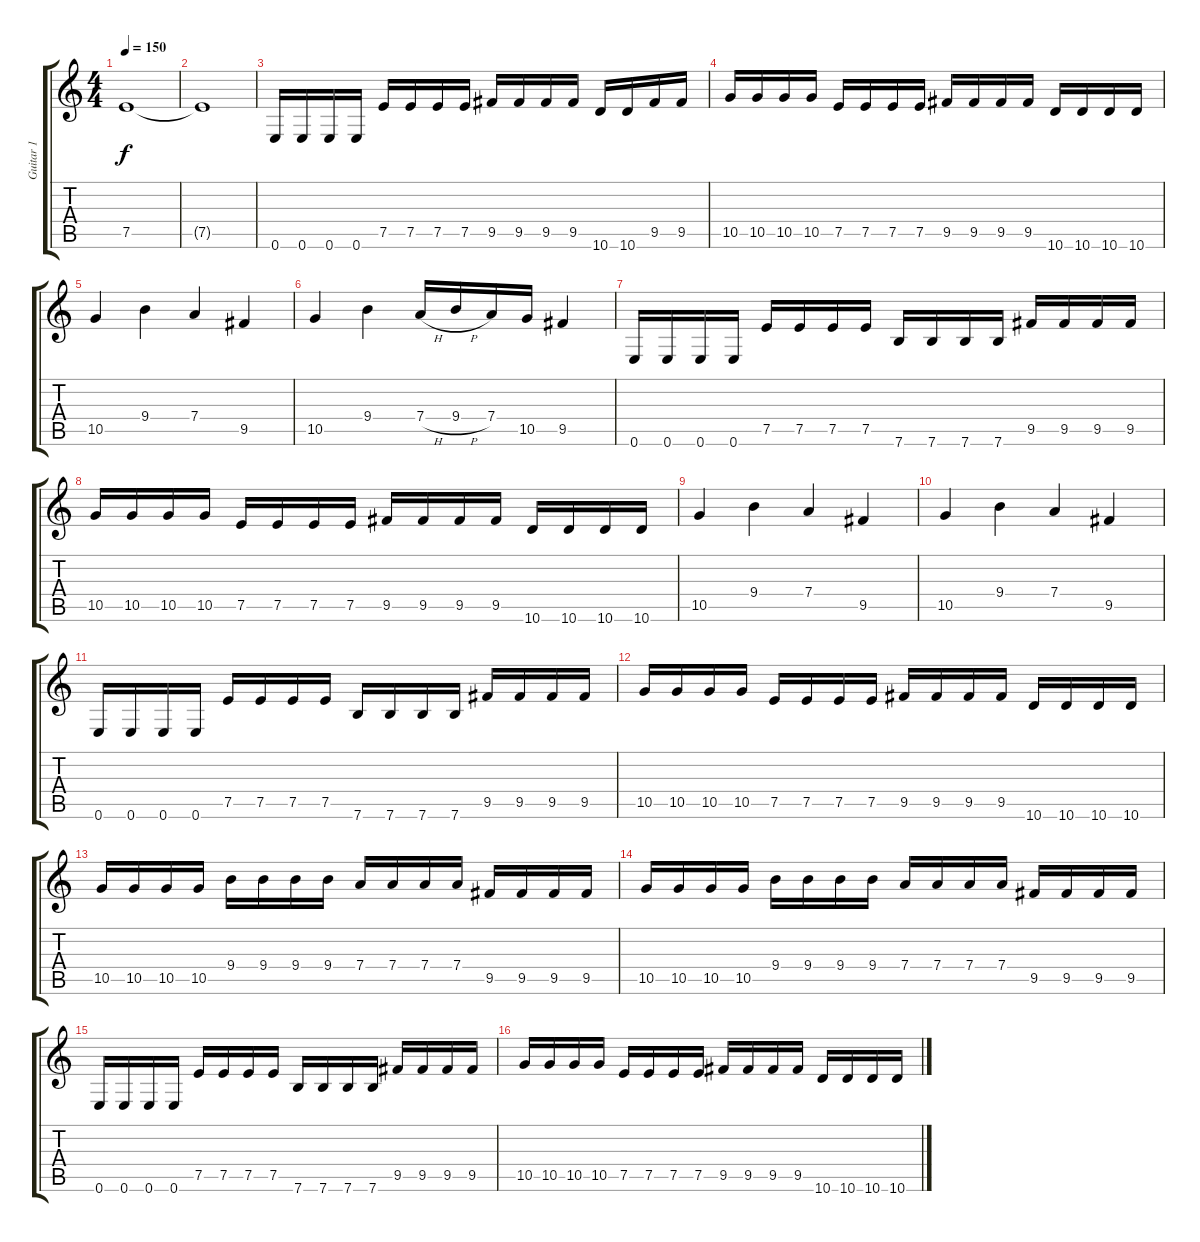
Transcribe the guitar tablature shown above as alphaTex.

\track ("Guitar 1" "Guitar 1") {instrument distortionguitar}
\staff {score tabs}
\tuning (E4 B3 G3 D3 A2 E2) {hide}
\ts (4 4)
\tempo 150
\clef g2
\ks c
7.5.1{dy f} |
7.5{t}.1 |
0.6.16 0.6.16 0.6.16 0.6.16 7.5.16 7.5.16 7.5.16 7.5.16 9.5.16 9.5.16 9.5.16 9.5.16 10.6.16 10.6.16 9.5.16 9.5.16 |
10.5.16 10.5.16 10.5.16 10.5.16 7.5.16 7.5.16 7.5.16 7.5.16 9.5.16 9.5.16 9.5.16 9.5.16 10.6.16 10.6.16 10.6.16 10.6.16 |
10.5.4 9.4.4 7.4.4 9.5.4 |
10.5.4 9.4.4 7.4{h}.16 9.4{h}.16 7.4.16 10.5.16 9.5.4 |
0.6.16 0.6.16 0.6.16 0.6.16 7.5.16 7.5.16 7.5.16 7.5.16 7.6.16 7.6.16 7.6.16 7.6.16 9.5.16 9.5.16 9.5.16 9.5.16 |
10.5.16 10.5.16 10.5.16 10.5.16 7.5.16 7.5.16 7.5.16 7.5.16 9.5.16 9.5.16 9.5.16 9.5.16 10.6.16 10.6.16 10.6.16 10.6.16 |
10.5.4 9.4.4 7.4.4 9.5.4 |
10.5.4 9.4.4 7.4.4 9.5.4 |
0.6.16 0.6.16 0.6.16 0.6.16 7.5.16 7.5.16 7.5.16 7.5.16 7.6.16 7.6.16 7.6.16 7.6.16 9.5.16 9.5.16 9.5.16 9.5.16 |
10.5.16 10.5.16 10.5.16 10.5.16 7.5.16 7.5.16 7.5.16 7.5.16 9.5.16 9.5.16 9.5.16 9.5.16 10.6.16 10.6.16 10.6.16 10.6.16 |
10.5.16 10.5.16 10.5.16 10.5.16 9.4.16 9.4.16 9.4.16 9.4.16 7.4.16 7.4.16 7.4.16 7.4.16 9.5.16 9.5.16 9.5.16 9.5.16 |
10.5.16 10.5.16 10.5.16 10.5.16 9.4.16 9.4.16 9.4.16 9.4.16 7.4.16 7.4.16 7.4.16 7.4.16 9.5.16 9.5.16 9.5.16 9.5.16 |
0.6.16 0.6.16 0.6.16 0.6.16 7.5.16 7.5.16 7.5.16 7.5.16 7.6.16 7.6.16 7.6.16 7.6.16 9.5.16 9.5.16 9.5.16 9.5.16 |
10.5.16 10.5.16 10.5.16 10.5.16 7.5.16 7.5.16 7.5.16 7.5.16 9.5.16 9.5.16 9.5.16 9.5.16 10.6.16 10.6.16 10.6.16 10.6.16
